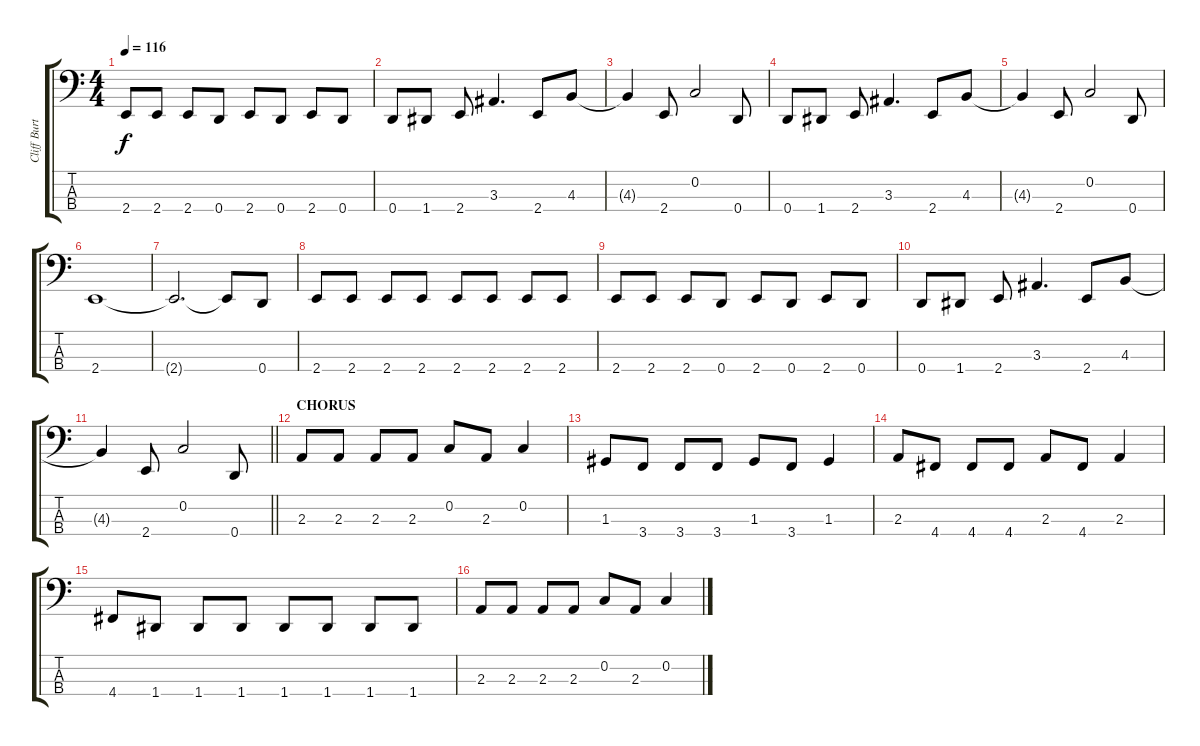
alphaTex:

\track ("Cliff Burton (Bass)" "Cliff Burt") {instrument electricbassfinger}
\staff {score tabs}
\tuning (F2 C2 G1 D1) {hide}
\ts (4 4)
\tempo 116
\clef f4
\ks c
2.4.8{dy f} 2.4.8 2.4.8 0.4.8 2.4.8 0.4.8 2.4.8 0.4.8 |
0.4.8 1.4.8 2.4.8 3.3.4{d} 2.4.8 4.3.8 |
4.3{t}.4 2.4.8 0.2.2 0.4.8 |
0.4.8 1.4.8 2.4.8 3.3.4{d} 2.4.8 4.3.8 |
4.3{t}.4 2.4.8 0.2.2 0.4.8 |
2.4.1 |
2.4{t}.2{d} 2.4{t}.8 0.4.8 |
2.4.8 2.4.8 2.4.8 2.4.8 2.4.8 2.4.8 2.4.8 2.4.8 |
2.4.8 2.4.8 2.4.8 0.4.8 2.4.8 0.4.8 2.4.8 0.4.8 |
0.4.8 1.4.8 2.4.8 3.3.4{d} 2.4.8 4.3.8 |
\barLineRight lightlight
4.3{t}.4 2.4.8 0.2.2 0.4.8 |
\section ("" "CHORUS")
2.3.8 2.3.8 2.3.8 2.3.8 0.2.8 2.3.8 0.2.4 |
1.3.8 3.4.8 3.4.8 3.4.8 1.3.8 3.4.8 1.3.4 |
2.3.8 4.4.8 4.4.8 4.4.8 2.3.8 4.4.8 2.3.4 |
4.4.8 1.4.8 1.4.8 1.4.8 1.4.8 1.4.8 1.4.8 1.4.8 |
2.3.8 2.3.8 2.3.8 2.3.8 0.2.8 2.3.8 0.2.4
